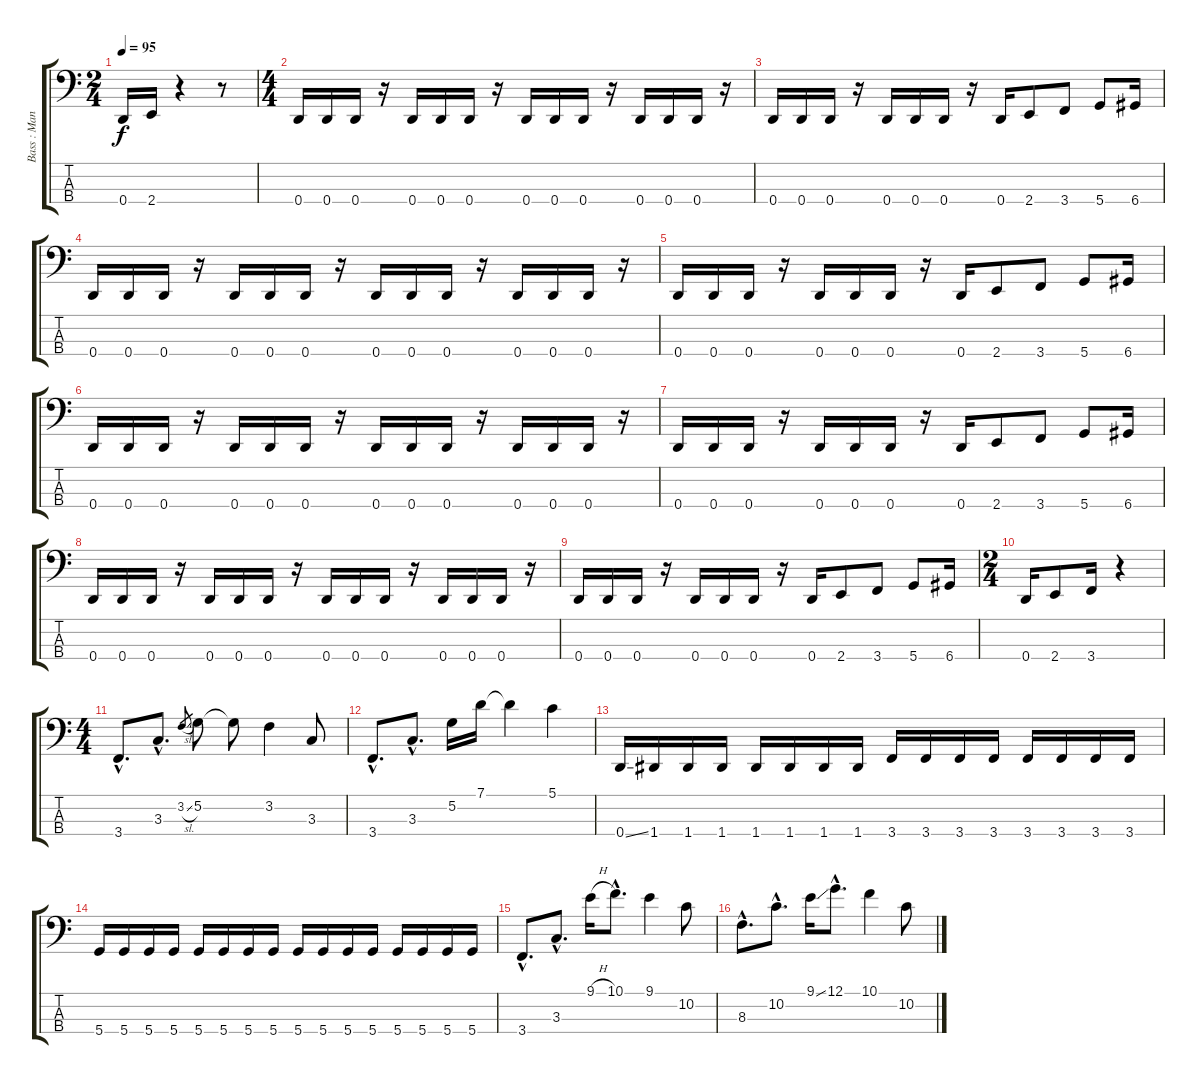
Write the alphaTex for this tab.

\track ("Bass : Manny Ragoonanan Carrero" "Bass : Man") {instrument electricbasspick}
\staff {score tabs}
\tuning (G2 D2 A1 D1) {hide}
\ts (2 4)
\tempo 95
\clef f4
\ks c
0.4.16{dy f instrument electricbasspick} 2.4.16 r.4 r.8 |
\ts (4 4)
0.4.16 0.4.16 0.4.16 r.16 0.4.16 0.4.16 0.4.16 r.16 0.4.16 0.4.16 0.4.16 r.16 0.4.16 0.4.16 0.4.16 r.16 |
0.4.16 0.4.16 0.4.16 r.16 0.4.16 0.4.16 0.4.16 r.16 0.4.16 2.4.8 3.4.8 5.4.8 6.4.16 |
0.4.16 0.4.16 0.4.16 r.16 0.4.16 0.4.16 0.4.16 r.16 0.4.16 0.4.16 0.4.16 r.16 0.4.16 0.4.16 0.4.16 r.16 |
0.4.16 0.4.16 0.4.16 r.16 0.4.16 0.4.16 0.4.16 r.16 0.4.16 2.4.8 3.4.8 5.4.8 6.4.16 |
0.4.16 0.4.16 0.4.16 r.16 0.4.16 0.4.16 0.4.16 r.16 0.4.16 0.4.16 0.4.16 r.16 0.4.16 0.4.16 0.4.16 r.16 |
0.4.16 0.4.16 0.4.16 r.16 0.4.16 0.4.16 0.4.16 r.16 0.4.16 2.4.8 3.4.8 5.4.8 6.4.16 |
0.4.16 0.4.16 0.4.16 r.16 0.4.16 0.4.16 0.4.16 r.16 0.4.16 0.4.16 0.4.16 r.16 0.4.16 0.4.16 0.4.16 r.16 |
0.4.16 0.4.16 0.4.16 r.16 0.4.16 0.4.16 0.4.16 r.16 0.4.16 2.4.8 3.4.8 5.4.8 6.4.16 |
\ts (2 4)
0.4.16 2.4.8 3.4.16 r.4 |
\ts (4 4)
3.4{hac}.8{d instrument electricbassfinger} 3.3{hac}.8{d} 3.2{sl}.8{gr} 5.2.8 5.2{t}.8 3.2.4 3.3.8 |
3.4{hac}.8{d} 3.3{hac}.8{d} 5.2.16 7.1.16 7.1{t}.4 5.1.4 |
0.4{ss}.16{instrument electricbasspick} 1.4.16 1.4.16 1.4.16 1.4.16 1.4.16 1.4.16 1.4.16 3.4.16 3.4.16 3.4.16 3.4.16 3.4.16 3.4.16 3.4.16 3.4.16 |
5.4.16 5.4.16 5.4.16 5.4.16 5.4.16 5.4.16 5.4.16 5.4.16 5.4.16 5.4.16 5.4.16 5.4.16 5.4.16 5.4.16 5.4.16 5.4.16 |
3.4{hac}.8{d instrument electricbassfinger} 3.3{hac}.8{d} 9.1{h}.16 10.1{hac}.8{d} 9.1.4 10.2.8 |
8.3{hac}.8{d} 10.2{hac}.8{d} 9.1{ss}.16 12.1{hac}.8{d} 10.1.4 10.2.8
